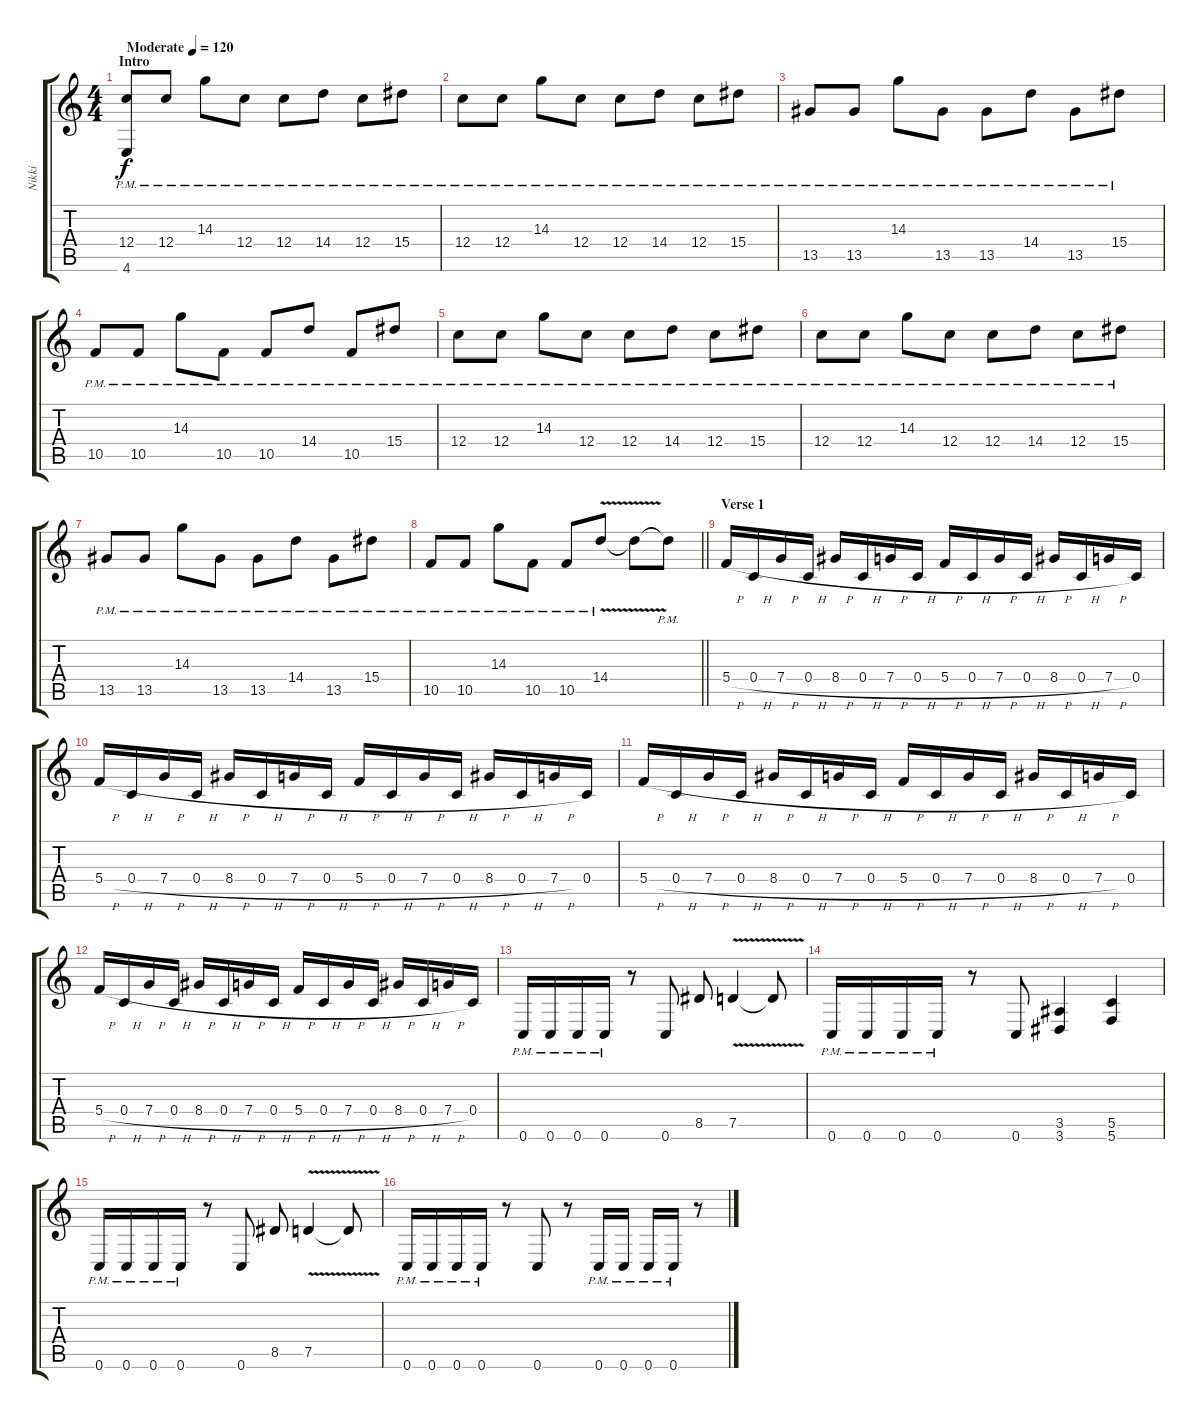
\track ("Nikki" "Nikki") {instrument distortionguitar}
\staff {score tabs}
\tuning (D4 A3 F3 C3 G2 C2) {hide}
\ts (4 4)
\section ("" "Intro")
\tempo (120 "Moderate")
\clef g2
\ks c
(12.4{pm} 4.6).8{dy f volume 11 instrument overdrivenguitar} 12.4{pm}.8 14.3{pm}.8 12.4{pm}.8 12.4{pm}.8 14.4{pm}.8 12.4{pm}.8 15.4{pm}.8 |
12.4{pm}.8 12.4{pm}.8 14.3{pm}.8 12.4{pm}.8 12.4{pm}.8 14.4{pm}.8 12.4{pm}.8 15.4{pm}.8 |
13.5{pm}.8 13.5{pm}.8 14.3{pm}.8 13.5{pm}.8 13.5{pm}.8 14.4{pm}.8 13.5{pm}.8 15.4{pm}.8 |
10.5{pm}.8 10.5{pm}.8 14.3{pm}.8 10.5{pm}.8 10.5{pm}.8 14.4{pm}.8 10.5{pm}.8 15.4{pm}.8 |
12.4{pm}.8 12.4{pm}.8 14.3{pm}.8 12.4{pm}.8 12.4{pm}.8 14.4{pm}.8 12.4{pm}.8 15.4{pm}.8 |
12.4{pm}.8 12.4{pm}.8 14.3{pm}.8 12.4{pm}.8 12.4{pm}.8 14.4{pm}.8 12.4{pm}.8 15.4{pm}.8 |
13.5{pm}.8 13.5{pm}.8 14.3{pm}.8 13.5{pm}.8 13.5{pm}.8 14.4{pm}.8 13.5{pm}.8 15.4{pm}.8 |
\barLineRight lightlight
10.5{pm}.8 10.5{pm}.8 14.3{pm}.8 10.5{pm}.8 10.5{pm}.8 14.4{v pm}.8 14.4{t}.8 14.4{pm t}.8 |
\section ("" "Verse 1")
5.4{h}.16{volume 13 balance 0 instrument distortionguitar} 0.4{h}.16 7.4{h}.16 0.4{h}.16 8.4{h}.16 0.4{h}.16 7.4{h}.16 0.4{h}.16 5.4{h}.16 0.4{h}.16 7.4{h}.16 0.4{h}.16 8.4{h}.16 0.4{h}.16 7.4{h}.16 0.4.16 |
5.4{h}.16 0.4{h}.16 7.4{h}.16 0.4{h}.16 8.4{h}.16 0.4{h}.16 7.4{h}.16 0.4{h}.16 5.4{h}.16 0.4{h}.16 7.4{h}.16 0.4{h}.16 8.4{h}.16 0.4{h}.16 7.4{h}.16 0.4.16 |
5.4{h}.16 0.4{h}.16 7.4{h}.16 0.4{h}.16 8.4{h}.16 0.4{h}.16 7.4{h}.16 0.4{h}.16 5.4{h}.16 0.4{h}.16 7.4{h}.16 0.4{h}.16 8.4{h}.16 0.4{h}.16 7.4{h}.16 0.4.16 |
5.4{h}.16 0.4{h}.16 7.4{h}.16 0.4{h}.16 8.4{h}.16 0.4{h}.16 7.4{h}.16 0.4{h}.16 5.4{h}.16 0.4{h}.16 7.4{h}.16 0.4{h}.16 8.4{h}.16 0.4{h}.16 7.4{h}.16 0.4.16 |
0.6{pm}.16 0.6{pm}.16 0.6{pm}.16 0.6{pm}.16 r.8 0.6.8 8.5.8 7.5{v}.4 7.5{t}.8 |
0.6{pm}.16 0.6{pm}.16 0.6{pm}.16 0.6{pm}.16 r.8 0.6.8 (3.5 3.6).4 (5.5 5.6).4 |
0.6{pm}.16 0.6{pm}.16 0.6{pm}.16 0.6{pm}.16 r.8 0.6.8 8.5.8 7.5{v}.4 7.5{t}.8 |
0.6{pm}.16 0.6{pm}.16 0.6{pm}.16 0.6{pm}.16 r.8 0.6.8 r.8 0.6{pm}.16 0.6{pm}.16 0.6{pm}.16 0.6{pm}.16 r.8
